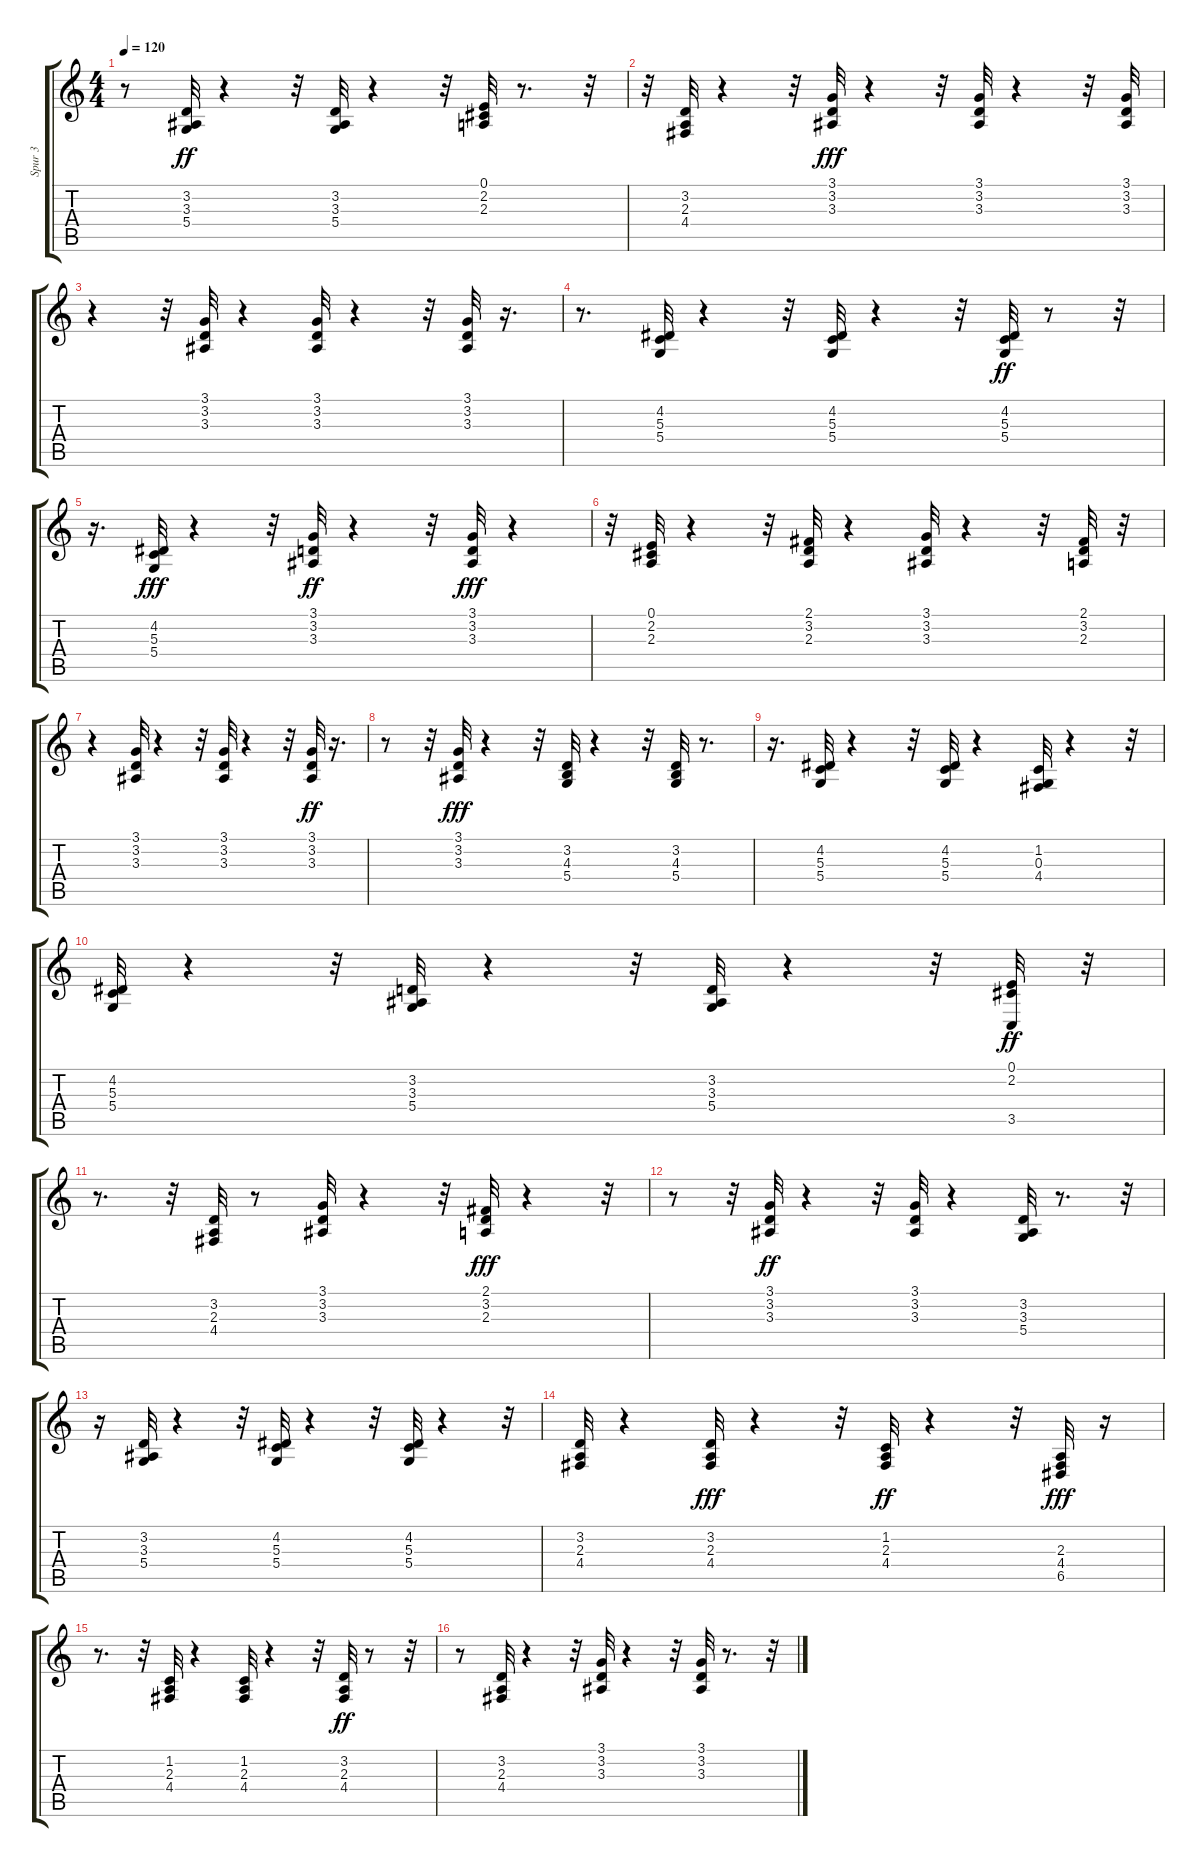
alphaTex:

\track ("Spur 3" "Spur 3") {instrument honkytonkpiano}
\staff {score tabs}
\tuning (E4 B3 G3 D3 A2 E2) {hide}
\ts (4 4)
\tempo 120
\clef g2
\ks c
r.8{dy ff} (3.2 3.3 5.4).32 r.4 r.32 (3.2 3.3 5.4).32 r.4 r.32 (0.1 2.2 2.3).32 r.8{d} r.32 |
r.32 (3.2 2.3 4.4).32 r.4 r.32 (3.1 3.2 3.3).32{dy fff} r.4 r.32 (3.1 3.2 3.3).32 r.4 r.32 (3.1 3.2 3.3).32 |
r.4 r.32 (3.1 3.2 3.3).32 r.4 (3.1 3.2 3.3).32 r.4 r.32 (3.1 3.2 3.3).32 r.16{d} |
r.8{d} (4.2 5.3 5.4).32 r.4 r.32 (4.2 5.3 5.4).32 r.4 r.32 (4.2 5.3 5.4).32{dy ff} r.8 r.32 |
r.16{d} (4.2 5.3 5.4).32{dy fff} r.4 r.32 (3.1 3.2 3.3).32{dy ff} r.4 r.32 (3.1 3.2 3.3).32{dy fff} r.4 |
r.32 (0.1 2.2 2.3).32 r.4 r.32 (2.1 3.2 2.3).32 r.4 (3.1 3.2 3.3).32 r.4 r.32 (2.1 3.2 2.3).32 r.32 |
r.4 (3.1 3.2 3.3).32 r.4 r.32 (3.1 3.2 3.3).32 r.4 r.32 (3.1 3.2 3.3).32{dy ff} r.16{d} |
r.8 r.32 (3.1 3.2 3.3).32{dy fff} r.4 r.32 (3.2 4.3 5.4).32 r.4 r.32 (3.2 4.3 5.4).32 r.8{d} |
r.16{d} (4.2 5.3 5.4).32 r.4 r.32 (4.2 5.3 5.4).32 r.4 (1.2 0.3 4.4).32 r.4 r.32 |
(4.2 5.3 5.4).32 r.4 r.32 (3.2 3.3 5.4).32 r.4 r.32 (3.2 3.3 5.4).32 r.4 r.32 (0.1 2.2 3.5).32{dy ff} r.32 |
r.8{d} r.32 (3.2 2.3 4.4).32 r.8 (3.1 3.2 3.3).32 r.4 r.32 (2.1 3.2 2.3).32{dy fff} r.4 r.32 |
r.8 r.32 (3.1 3.2 3.3).32{dy ff} r.4 r.32 (3.1 3.2 3.3).32 r.4 (3.2 3.3 5.4).32 r.8{d} r.32 |
r.16 (3.2 3.3 5.4).32 r.4 r.32 (4.2 5.3 5.4).32 r.4 r.32 (4.2 5.3 5.4).32 r.4 r.32 |
(3.2 2.3 4.4).32 r.4 (3.2 2.3 4.4).32{dy fff} r.4 r.32 (1.2 2.3 4.4).32{dy ff} r.4 r.32 (2.3 4.4 6.5).32{dy fff} r.16 |
r.8{d} r.32 (1.2 2.3 4.4).32 r.4 (1.2 2.3 4.4).32 r.4 r.32 (3.2 2.3 4.4).32{dy ff} r.8 r.32 |
r.8 (3.2 2.3 4.4).32 r.4 r.32 (3.1 3.2 3.3).32 r.4 r.32 (3.1 3.2 3.3).32 r.8{d} r.32
